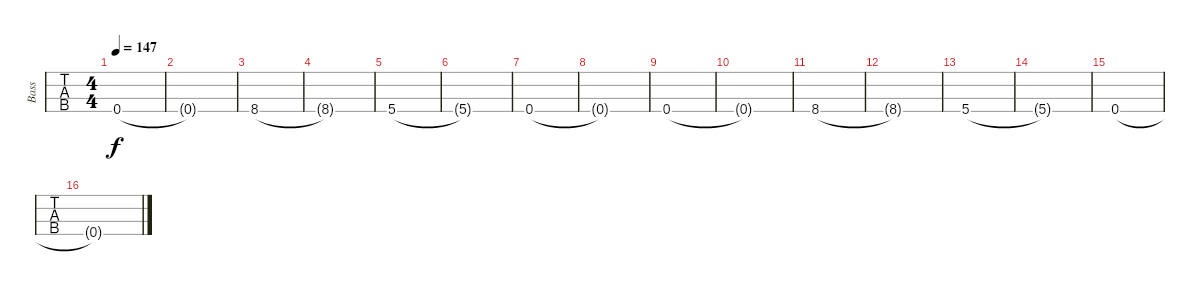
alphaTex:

\track ("Bass" "Bass") {instrument electricbasspick}
\staff {tabs}
\tuning (F2 C2 G1 C1) {hide}
\ts (4 4)
\tempo 147
\clef f4
\ks c
0.4.1{dy f} |
0.4{t}.1 |
8.4.1 |
8.4{t}.1 |
5.4.1 |
5.4{t}.1 |
0.4.1 |
0.4{t}.1 |
0.4.1 |
0.4{t}.1 |
8.4.1 |
8.4{t}.1 |
5.4.1 |
5.4{t}.1 |
0.4.1 |
0.4{t}.1
